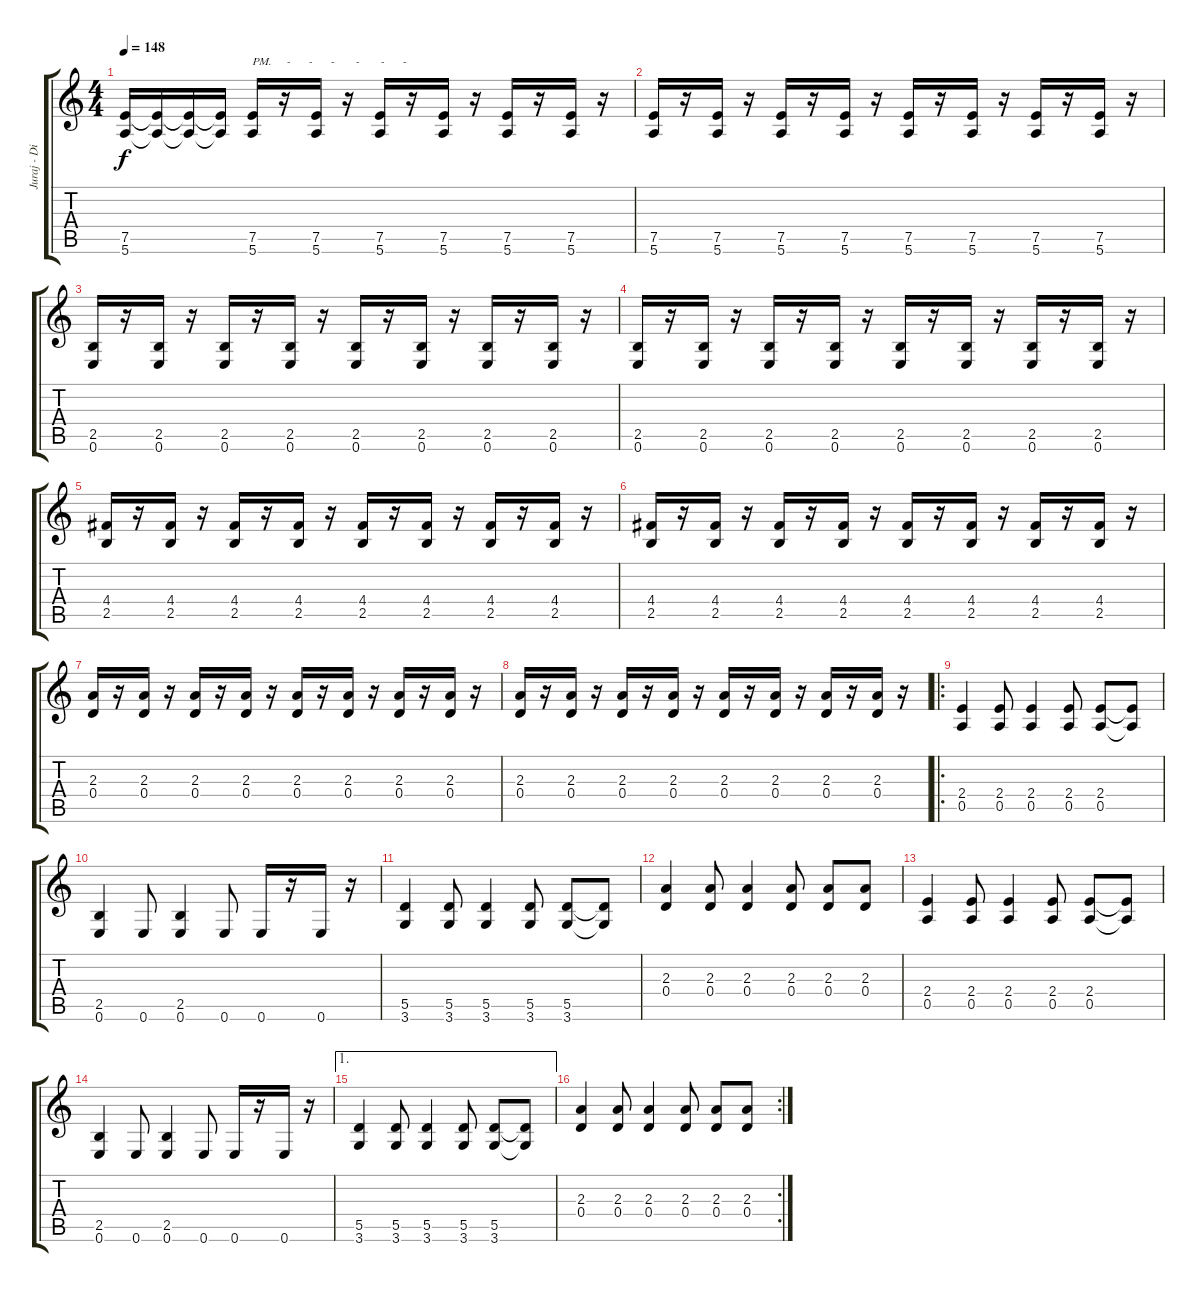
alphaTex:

\track ("Juraj - Distortion" "Juraj - Di") {instrument distortionguitar}
\staff {score tabs}
\tuning (E4 B3 G3 D3 A2 E2) {hide}
\ts (4 4)
\tempo 148
\clef g2
\ks c
(7.5 5.6).16{dy f} (7.5{t} 5.6{t}).16 (7.5{t} 5.6{t}).16 (7.5{t} 5.6{t}).16 (7.5 5.6).16{txt "PM.     -      -      -       -       -      -    "} r.16 (7.5 5.6).16 r.16 (7.5 5.6).16 r.16 (7.5 5.6).16 r.16 (7.5 5.6).16 r.16 (7.5 5.6).16 r.16 |
(7.5 5.6).16 r.16 (7.5 5.6).16 r.16 (7.5 5.6).16 r.16 (7.5 5.6).16 r.16 (7.5 5.6).16 r.16 (7.5 5.6).16 r.16 (7.5 5.6).16 r.16 (7.5 5.6).16 r.16 |
(2.5 0.6).16 r.16 (2.5 0.6).16 r.16 (2.5 0.6).16 r.16 (2.5 0.6).16 r.16 (2.5 0.6).16 r.16 (2.5 0.6).16 r.16 (2.5 0.6).16 r.16 (2.5 0.6).16 r.16 |
(2.5 0.6).16 r.16 (2.5 0.6).16 r.16 (2.5 0.6).16 r.16 (2.5 0.6).16 r.16 (2.5 0.6).16 r.16 (2.5 0.6).16 r.16 (2.5 0.6).16 r.16 (2.5 0.6).16 r.16 |
(4.4 2.5).16 r.16 (4.4 2.5).16 r.16 (4.4 2.5).16 r.16 (4.4 2.5).16 r.16 (4.4 2.5).16 r.16 (4.4 2.5).16 r.16 (4.4 2.5).16 r.16 (4.4 2.5).16 r.16 |
(4.4 2.5).16 r.16 (4.4 2.5).16 r.16 (4.4 2.5).16 r.16 (4.4 2.5).16 r.16 (4.4 2.5).16 r.16 (4.4 2.5).16 r.16 (4.4 2.5).16 r.16 (4.4 2.5).16 r.16 |
(2.3 0.4).16 r.16 (2.3 0.4).16 r.16 (2.3 0.4).16 r.16 (2.3 0.4).16 r.16 (2.3 0.4).16 r.16 (2.3 0.4).16 r.16 (2.3 0.4).16 r.16 (2.3 0.4).16 r.16 |
(2.3 0.4).16 r.16 (2.3 0.4).16 r.16 (2.3 0.4).16 r.16 (2.3 0.4).16 r.16 (2.3 0.4).16 r.16 (2.3 0.4).16 r.16 (2.3 0.4).16 r.16 (2.3 0.4).16 r.16 |
\ro
(2.4 0.5).4 (2.4 0.5).8 (2.4 0.5).4 (2.4 0.5).8 (2.4 0.5).8 (2.4{t} 0.5{t}).8 |
(2.5 0.6).4 0.6.8 (2.5 0.6).4 0.6.8 0.6.16 r.16 0.6.16 r.16 |
(5.5 3.6).4 (5.5 3.6).8 (5.5 3.6).4 (5.5 3.6).8 (5.5 3.6).8 (5.5{t} 3.6{t}).8 |
(2.3 0.4).4 (2.3 0.4).8 (2.3 0.4).4 (2.3 0.4).8 (2.3 0.4).8 (2.3 0.4).8 |
(2.4 0.5).4 (2.4 0.5).8 (2.4 0.5).4 (2.4 0.5).8 (2.4 0.5).8 (2.4{t} 0.5{t}).8 |
(2.5 0.6).4 0.6.8 (2.5 0.6).4 0.6.8 0.6.16 r.16 0.6.16 r.16 |
\ae 1
(5.5 3.6).4 (5.5 3.6).8 (5.5 3.6).4 (5.5 3.6).8 (5.5 3.6).8 (5.5{t} 3.6{t}).8 |
\rc 2
(2.3 0.4).4 (2.3 0.4).8 (2.3 0.4).4 (2.3 0.4).8 (2.3 0.4).8 (2.3 0.4).8
